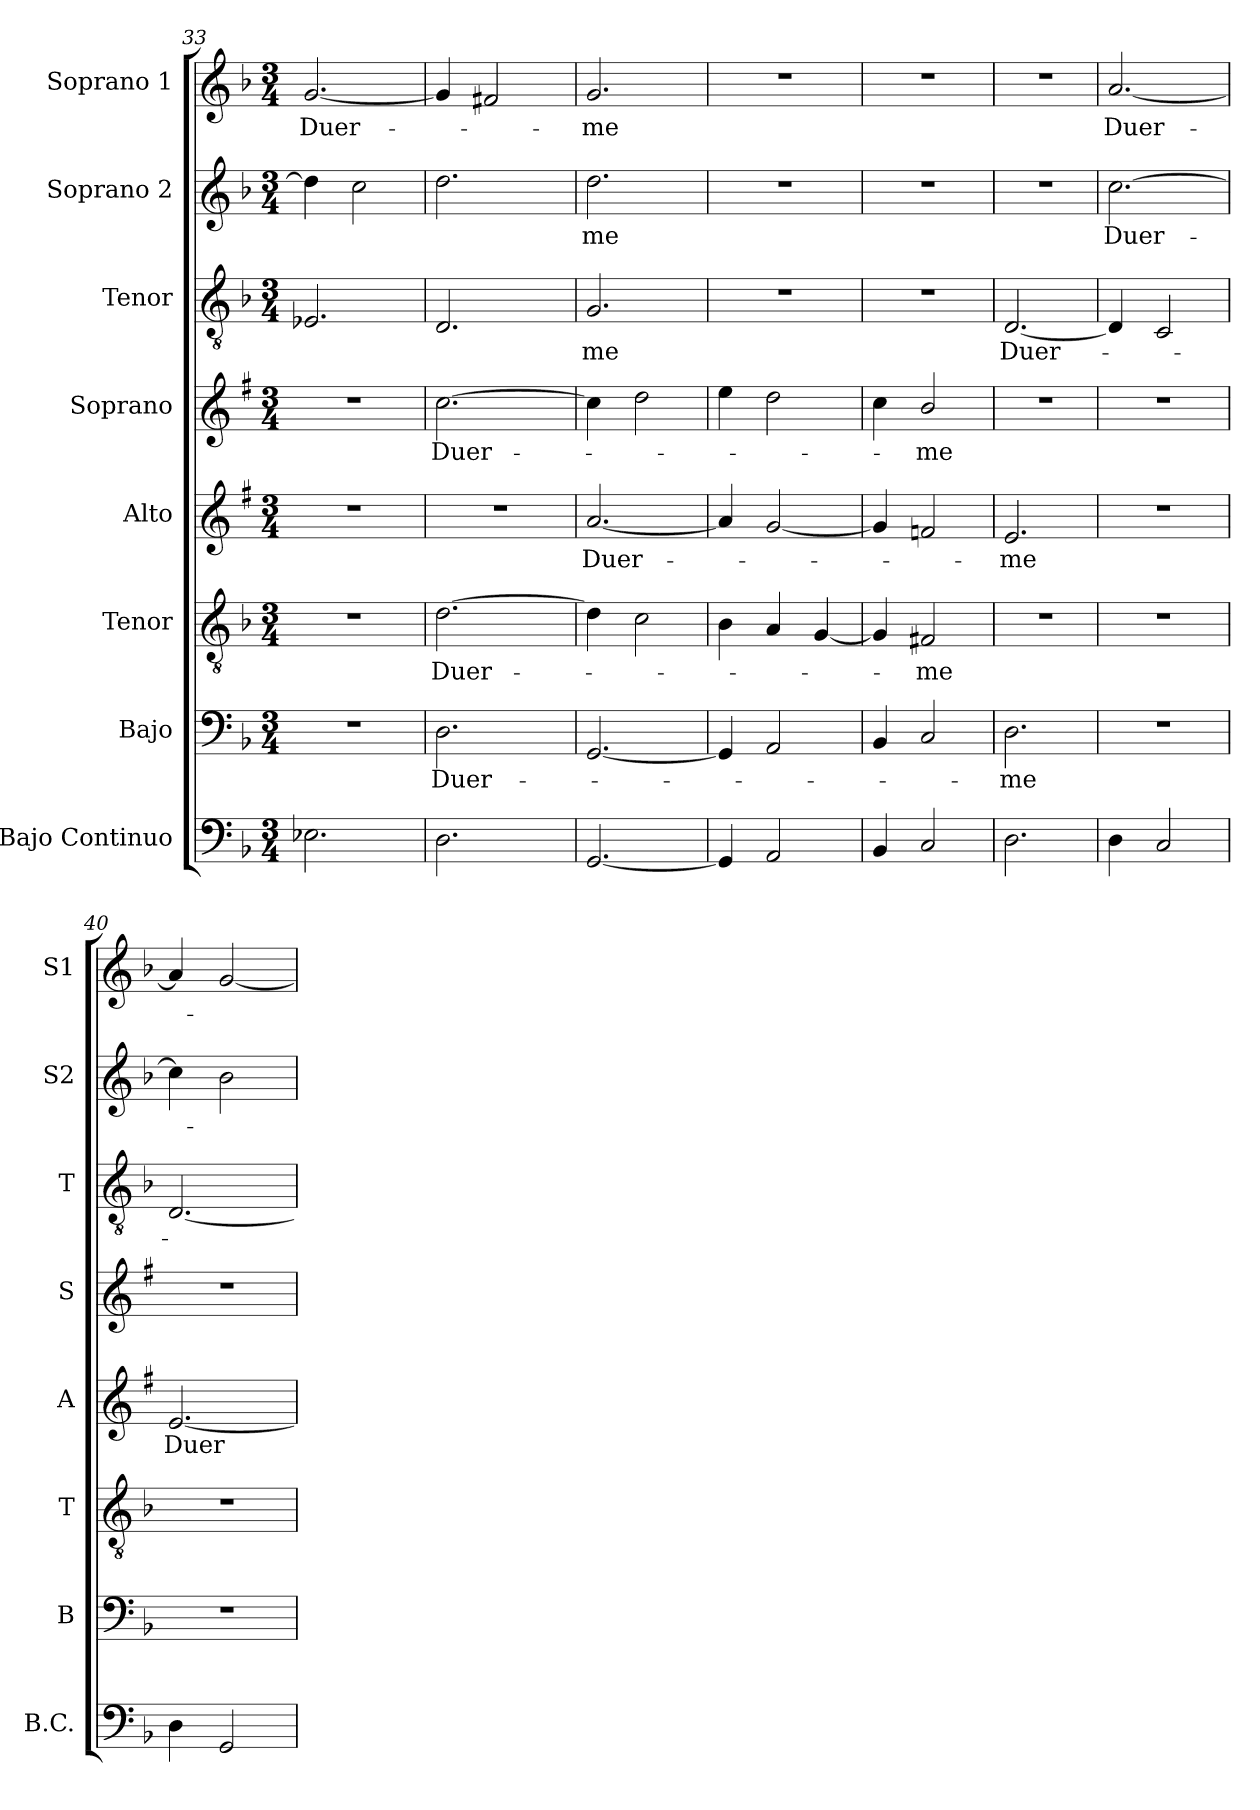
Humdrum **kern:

**kern	**kern	**text	**kern	**text	**kern	**text	**kern	**text	**kern	**text	**kern	**text	**kern	**text
*part8	*part7	*part7	*part6	*part6	*part5	*part5	*part4	*part4	*part3	*part3	*part2	*part2	*part1	*part1
*staff8	*staff7	*staff7	*staff6	*staff6	*staff5	*staff5	*staff4	*staff4	*staff3	*staff3	*staff2	*staff2	*staff1	*staff1
*I"Bajo Continuo	*I"Bajo	*	*I"Tenor	*	*I"Alto	*	*I"Soprano	*	*I"Tenor	*	*I"Soprano 2	*	*I"Soprano 1	*
*I'B.C.	*I'B	*	*I'T	*	*I'A	*	*I'S	*	*I'T	*	*I'S2	*	*I'S1	*
*clefF4	*clefF4	*	*clefGv2	*	*clefG2	*	*clefG2	*	*clefGv2	*	*clefG2	*	*clefG2	*
*	*	*	*	*	*ITrd1c2	*	*ITrd1c2	*	*	*	*	*	*	*
*k[b-]	*k[b-]	*	*k[b-]	*	*k[b-]	*	*k[b-]	*	*k[b-]	*	*k[b-]	*	*k[b-]	*
*F:	*F:	*	*F:	*	*F:	*	*F:	*	*F:	*	*F:	*	*F:	*
*M3/4	*M3/4	*	*M3/4	*	*M3/4	*	*M3/4	*	*M3/4	*	*M3/4	*	*M3/4	*
=33	=33	=33	=33	=33	=33	=33	=33	=33	=33	=33	=33	=33	=33	=33
2.E-X\	2.r	.	2.r	.	2.r	.	2.r	.	2.E-X/	.	4dd\]	.	[2.g/	Duer-
.	.	.	.	.	.	.	.	.	.	.	2cc\	.	.	.
=34	=34	=34	=34	=34	=34	=34	=34	=34	=34	=34	=34	=34	=34	=34
2.D\	2.D\	Duer-	[2.d\	Duer-	2.r	.	[2.b-\	Duer-	2.D/	.	2.dd\	.	4g/]	.
.	.	.	.	.	.	.	.	.	.	.	.	.	2f#X/	.
=35	=35	=35	=35	=35	=35	=35	=35	=35	=35	=35	=35	=35	=35	=35
[2.GG/	[2.GG/	.	4d\]	.	[2.g/	Duer-	4b-\]	.	2.G/	-me	2.dd\	-me	2.g/	-me
.	.	.	2c\	.	.	.	2cc\	.	.	.	.	.	.	.
!!LO:PB:g=z
=36	=36	=36	=36	=36	=36	=36	=36	=36	=36	=36	=36	=36	=36	=36
4GG/]	4GG/]	.	4B-\	.	4g/]	.	4dd\	.	2.r	.	2.r	.	2.r	.
2AA/	2AA/	.	4A/	.	[2f/	.	2cc\	.	.	.	.	.	.	.
.	.	.	[4G/	.	.	.	.	.	.	.	.	.	.	.
=37	=37	=37	=37	=37	=37	=37	=37	=37	=37	=37	=37	=37	=37	=37
4BB-/	4BB-/	.	4G/]	.	4f/]	.	4b-\	.	2.r	.	2.r	.	2.r	.
2C/	2C/	.	2F#X/	-me	2e-X/	.	2a/	-me	.	.	.	.	.	.
=38	=38	=38	=38	=38	=38	=38	=38	=38	=38	=38	=38	=38	=38	=38
2.D\	2.D\	-me	2.r	.	2.d/	-me	2.r	.	[2.D/	Duer-	2.r	.	2.r	.
=39	=39	=39	=39	=39	=39	=39	=39	=39	=39	=39	=39	=39	=39	=39
4D\	2.r	.	2.r	.	2.r	.	2.r	.	4D/]	.	[2.cc\	Duer-	[2.a/	Duer-
2C/	.	.	.	.	.	.	.	.	2C/	.	.	.	.	.
=40	=40	=40	=40	=40	=40	=40	=40	=40	=40	=40	=40	=40	=40	=40
4D\	2.r	.	2.r	.	[2.d/	Duer	2.r	.	[2.D/	.	4cc\]	.	4a/]	.
2GG/	.	.	.	.	.	.	.	.	.	.	2b-\	.	[2g/	.
=	=	=	=	=	=	=	=	=	=	=	=	=	=	=
*-	*-	*-	*-	*-	*-	*-	*-	*-	*-	*-	*-	*-	*-	*-
